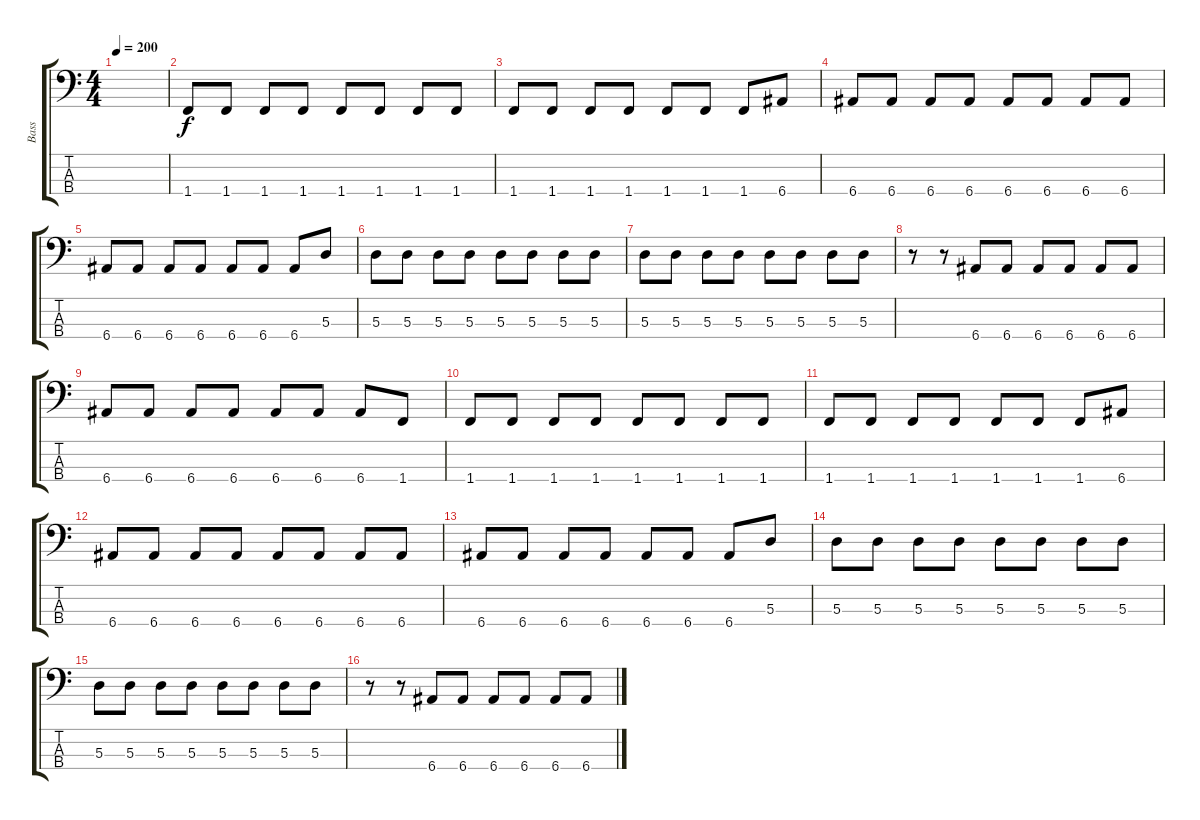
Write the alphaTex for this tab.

\track ("Bass" "Bass") {instrument electricbasspick}
\staff {score tabs}
\tuning (G2 D2 A1 E1) {hide}
\ts (4 4)
\tempo 200
\clef f4
\ks c
|
1.4.8 1.4.8 1.4.8 1.4.8 1.4.8 1.4.8 1.4.8 1.4.8 |
1.4.8 1.4.8 1.4.8 1.4.8 1.4.8 1.4.8 1.4.8 6.4.8 |
6.4.8 6.4.8 6.4.8 6.4.8 6.4.8 6.4.8 6.4.8 6.4.8 |
6.4.8 6.4.8 6.4.8 6.4.8 6.4.8 6.4.8 6.4.8 5.3.8 |
5.3.8 5.3.8 5.3.8 5.3.8 5.3.8 5.3.8 5.3.8 5.3.8 |
5.3.8 5.3.8 5.3.8 5.3.8 5.3.8 5.3.8 5.3.8 5.3.8 |
r.8 r.8 6.4.8 6.4.8 6.4.8 6.4.8 6.4.8 6.4.8 |
6.4.8 6.4.8 6.4.8 6.4.8 6.4.8 6.4.8 6.4.8 1.4.8 |
1.4.8 1.4.8 1.4.8 1.4.8 1.4.8 1.4.8 1.4.8 1.4.8 |
1.4.8 1.4.8 1.4.8 1.4.8 1.4.8 1.4.8 1.4.8 6.4.8 |
6.4.8 6.4.8 6.4.8 6.4.8 6.4.8 6.4.8 6.4.8 6.4.8 |
6.4.8 6.4.8 6.4.8 6.4.8 6.4.8 6.4.8 6.4.8 5.3.8 |
5.3.8 5.3.8 5.3.8 5.3.8 5.3.8 5.3.8 5.3.8 5.3.8 |
5.3.8 5.3.8 5.3.8 5.3.8 5.3.8 5.3.8 5.3.8 5.3.8 |
r.8 r.8 6.4.8 6.4.8 6.4.8 6.4.8 6.4.8 6.4.8
